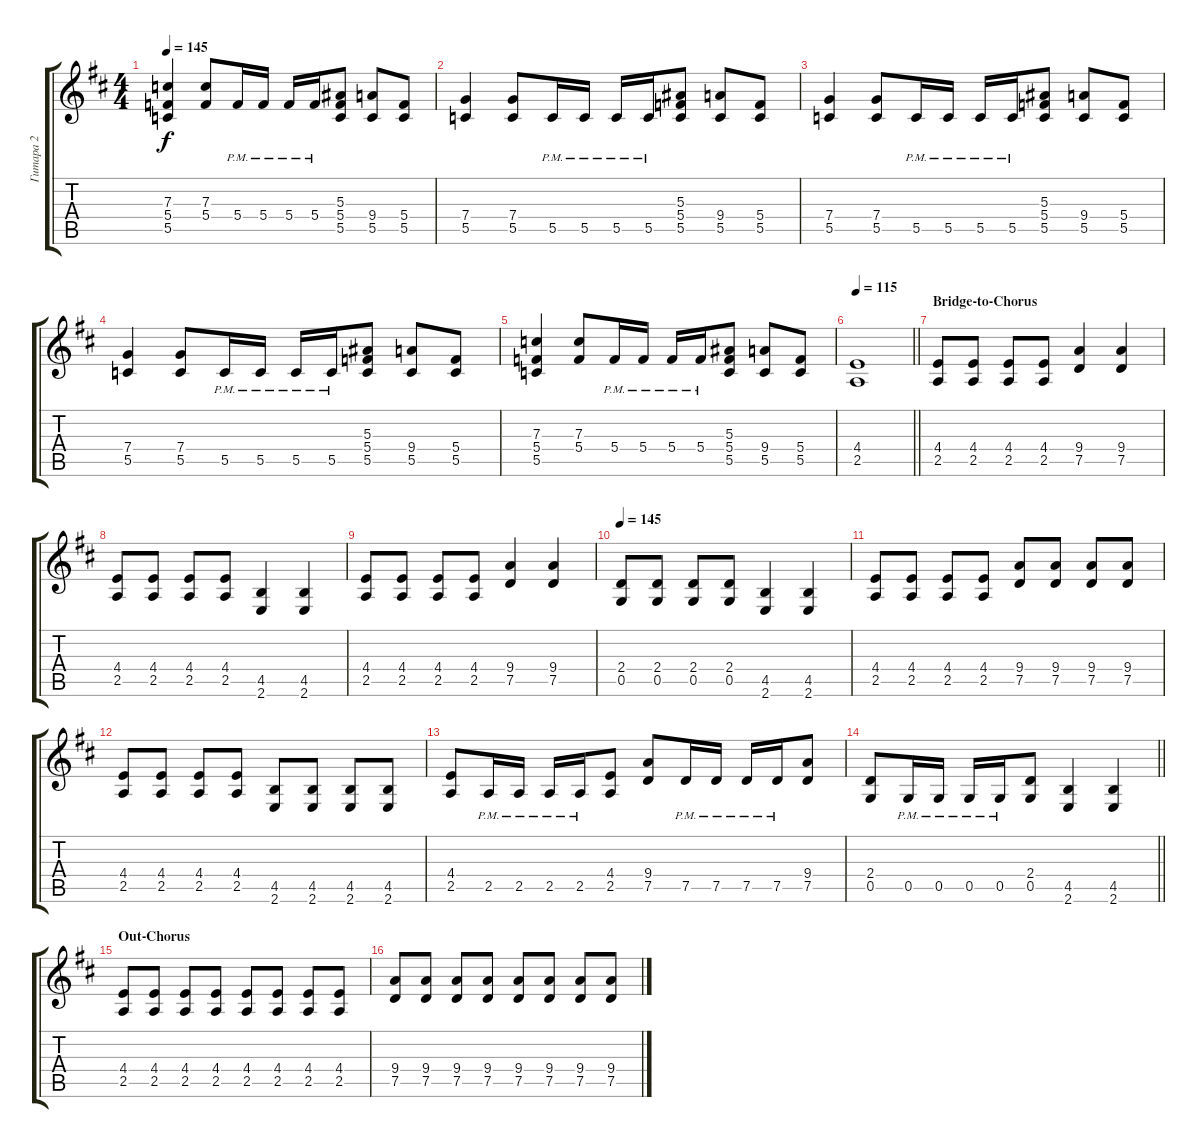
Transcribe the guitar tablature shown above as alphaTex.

\track ("Гитара 2" "Гитара 2") {instrument distortionguitar}
\staff {score tabs}
\tuning (D4 A3 F3 C3 G2 D2) {hide}
\ts (4 4)
\tempo 145
\clef g2
\ks bminor
(7.3 5.4 5.5).4{dy f} (7.3 5.4).8 5.4{pm}.16 5.4{pm}.16 5.4{pm}.16 5.4{pm}.16 (5.3 5.4 5.5).8 (9.4 5.5).8 (5.4 5.5).8 |
(7.4 5.5).4 (7.4 5.5).8 5.5{pm}.16 5.5{pm}.16 5.5{pm}.16 5.5{pm}.16 (5.3 5.4 5.5).8 (9.4 5.5).8 (5.4 5.5).8 |
(7.4 5.5).4 (7.4 5.5).8 5.5{pm}.16 5.5{pm}.16 5.5{pm}.16 5.5{pm}.16 (5.3 5.4 5.5).8 (9.4 5.5).8 (5.4 5.5).8 |
(7.4 5.5).4 (7.4 5.5).8 5.5{pm}.16 5.5{pm}.16 5.5{pm}.16 5.5{pm}.16 (5.3 5.4 5.5).8 (9.4 5.5).8 (5.4 5.5).8 |
(7.3 5.4 5.5).4 (7.3 5.4).8 5.4{pm}.16 5.4{pm}.16 5.4{pm}.16 5.4{pm}.16 (5.3 5.4 5.5).8 (9.4 5.5).8 (5.4 5.5).8 |
\tempo 115
\barLineRight lightlight
(4.4 2.5).1 |
\section ("" "Bridge-to-Chorus")
(4.4 2.5).8 (4.4 2.5).8 (4.4 2.5).8 (4.4 2.5).8 (9.4 7.5).4 (9.4 7.5).4 |
(4.4 2.5).8 (4.4 2.5).8 (4.4 2.5).8 (4.4 2.5).8 (4.5 2.6).4 (4.5 2.6).4 |
(4.4 2.5).8 (4.4 2.5).8 (4.4 2.5).8 (4.4 2.5).8 (9.4 7.5).4 (9.4 7.5).4 |
\tempo 145
(2.4 0.5).8 (2.4 0.5).8 (2.4 0.5).8 (2.4 0.5).8 (4.5 2.6).4 (4.5 2.6).4 |
(4.4 2.5).8 (4.4 2.5).8 (4.4 2.5).8 (4.4 2.5).8 (9.4 7.5).8 (9.4 7.5).8 (9.4 7.5).8 (9.4 7.5).8 |
(4.4 2.5).8 (4.4 2.5).8 (4.4 2.5).8 (4.4 2.5).8 (4.5 2.6).8 (4.5 2.6).8 (4.5 2.6).8 (4.5 2.6).8 |
(4.4 2.5).8 2.5{pm}.16 2.5{pm}.16 2.5{pm}.16 2.5{pm}.16 (4.4 2.5).8 (9.4 7.5).8 7.5{pm}.16 7.5{pm}.16 7.5{pm}.16 7.5{pm}.16 (9.4 7.5).8 |
\barLineRight lightlight
(2.4 0.5).8 0.5{pm}.16 0.5{pm}.16 0.5{pm}.16 0.5{pm}.16 (2.4 0.5).8 (4.5 2.6).4 (4.5 2.6).4 |
\section ("" "Out-Chorus")
(4.4 2.5).8 (4.4 2.5).8 (4.4 2.5).8 (4.4 2.5).8 (4.4 2.5).8 (4.4 2.5).8 (4.4 2.5).8 (4.4 2.5).8 |
(9.4 7.5).8 (9.4 7.5).8 (9.4 7.5).8 (9.4 7.5).8 (9.4 7.5).8 (9.4 7.5).8 (9.4 7.5).8 (9.4 7.5).8
